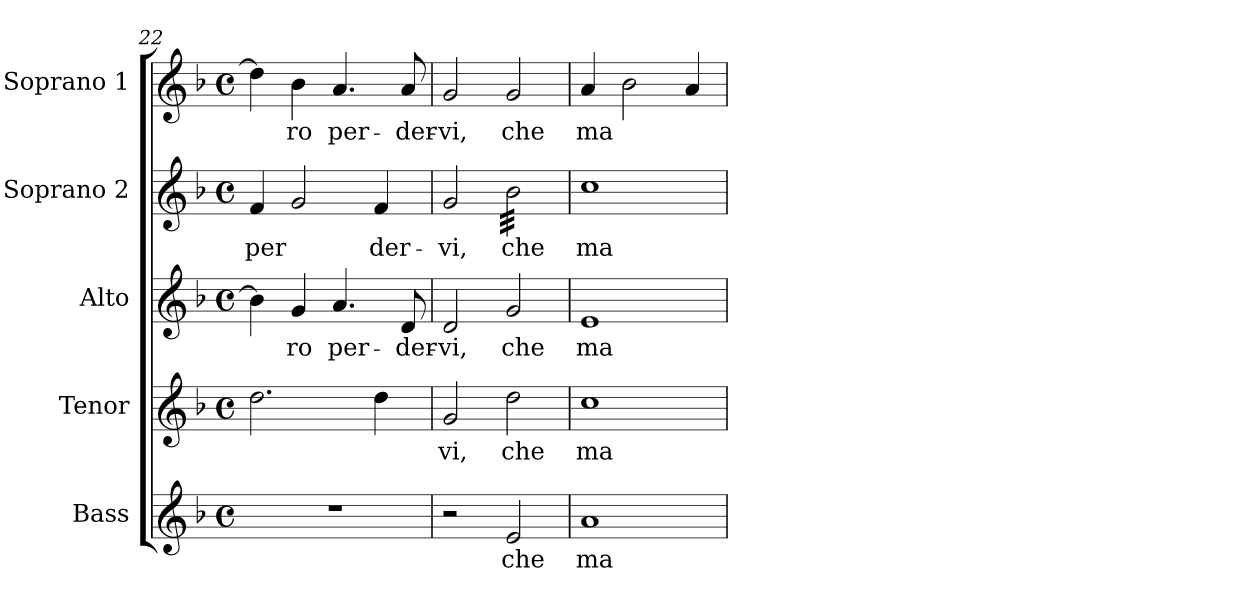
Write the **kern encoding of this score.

**kern	**text	**kern	**text	**kern	**text	**kern	**text	**kern	**text
*part5	*part5	*part4	*part4	*part3	*part3	*part2	*part2	*part1	*part1
*staff5	*staff5	*staff4	*staff4	*staff3	*staff3	*staff2	*staff2	*staff1	*staff1
*I"Bass	*	*I"Tenor	*	*I"Alto	*	*I"Soprano 2	*	*I"Soprano 1	*
*k[b-]	*	*k[b-]	*	*k[b-]	*	*k[b-]	*	*k[b-]	*
*F:	*	*F:	*	*F:	*	*F:	*	*F:	*
*M4/4	*	*M4/4	*	*M4/4	*	*M4/4	*	*M4/4	*
*met(c)	*	*met(c)	*	*met(c)	*	*met(c)	*	*met(c)	*
=22	=22	=22	=22	=22	=22	=22	=22	=22	=22
!	!	!	!LO:LY:b:rj	!	!LO:LY:b:rj	!	!LO:LY:b:rj	!	!LO:LY:b:rj
1r	.	2.dd\	.	4b-\]	--	4f/	per-	4dd\]	--
!	!	!	!	!	!LO:LY:b:rj	!	!LO:LY:b:rj	!	!LO:LY:b:rj
.	.	.	.	4g/	-ro	2g/	--	4b-\	-ro
!	!	!	!	!	!LO:LY:b:rj	!	!	!	!LO:LY:b:rj
.	.	.	.	4.a/	per-	.	.	4.a/	per-
!	!	!	!LO:LY:b:rj	!	!	!	!LO:LY:b:rj	!	!
.	.	4dd\	.	.	.	4f/	-der-	.	.
!	!	!	!	!	!LO:LY:b:rj	!	!	!	!LO:LY:b:rj
.	.	.	.	8d/	-der-	.	.	8a/	-der-
=23	=23	=23	=23	=23	=23	=23	=23	=23	=23
!	!	!	!LO:LY:b:rj	!	!LO:LY:b:rj	!	!LO:LY:b:rj	!	!LO:LY:b:rj
2r	.	2g/	vi,	2d/	-vi,	2g/	-vi,	2g/	-vi,
!	!LO:LY:b:rj	!	!LO:LY:b:rj	!	!LO:LY:b:rj	!	!LO:LY:b:rj	!	!LO:LY:b:rj
*	*	*	*	*	*	*tremolo	*	*	*
2e/	che	2dd\	che	2g/	che	32b-\LLL	che	2g/	che
.	.	.	.	.	.	32b-\	.	.	.
.	.	.	.	.	.	32b-\	.	.	.
.	.	.	.	.	.	32b-\	.	.	.
.	.	.	.	.	.	32b-\	.	.	.
.	.	.	.	.	.	32b-\	.	.	.
.	.	.	.	.	.	32b-\	.	.	.
.	.	.	.	.	.	32b-\	.	.	.
.	.	.	.	.	.	32b-\	.	.	.
.	.	.	.	.	.	32b-\	.	.	.
.	.	.	.	.	.	32b-\	.	.	.
.	.	.	.	.	.	32b-\	.	.	.
.	.	.	.	.	.	32b-\	.	.	.
.	.	.	.	.	.	32b-\	.	.	.
.	.	.	.	.	.	32b-\	.	.	.
.	.	.	.	.	.	32b-\JJJ	.	.	.
*	*	*	*	*	*	*Xtremolo	*	*	*
=24	=24	=24	=24	=24	=24	=24	=24	=24	=24
!	!LO:LY:b:rj	!	!LO:LY:b:rj	!	!LO:LY:b:rj	!	!LO:LY:b:rj	!	!LO:LY:b:rj
1a	ma-	1cc	ma-	1e	ma-	1cc	ma-	4a/	ma-
!	!	!	!	!	!	!	!	!	!LO:LY:b:rj
.	.	.	.	.	.	.	.	2b-\	--
!	!	!	!	!	!	!	!	!	!LO:LY:b:rj
.	.	.	.	.	.	.	.	4a/	--
=	=	=	=	=	=	=	=	=	=
*-	*-	*-	*-	*-	*-	*-	*-	*-	*-
